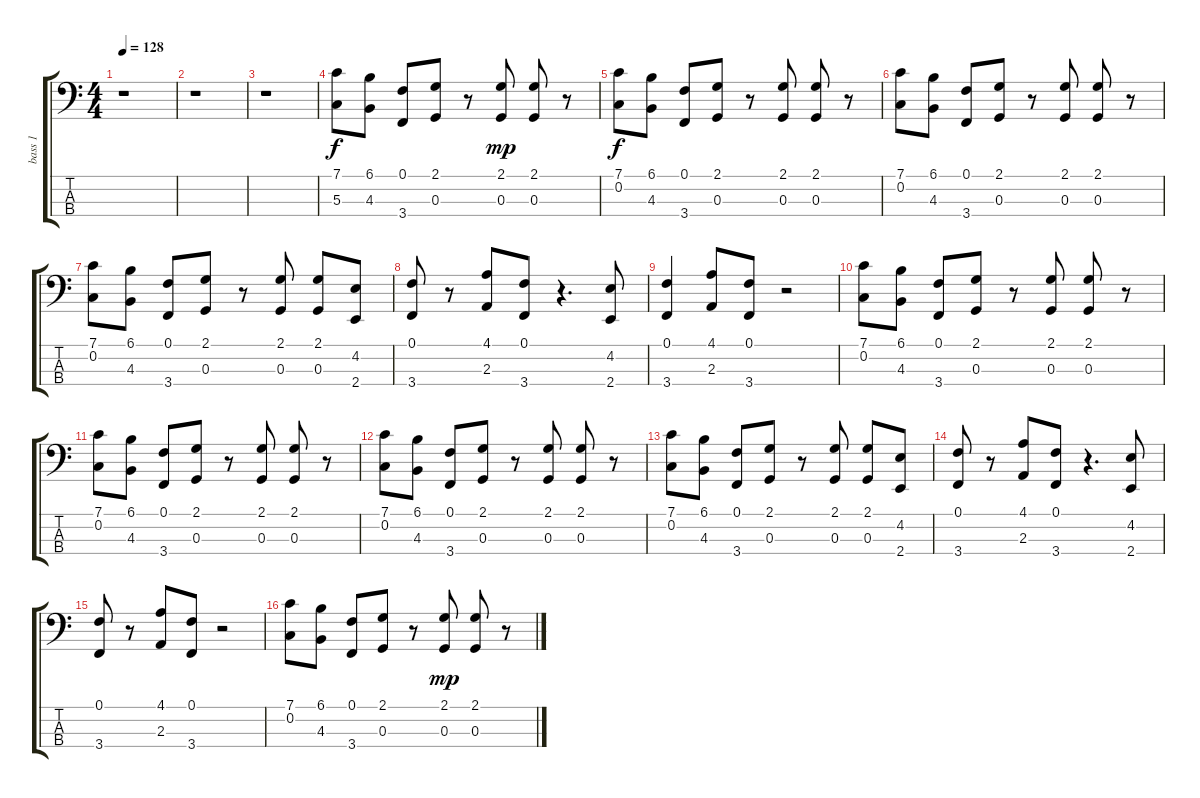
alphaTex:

\track ("bass 1" "bass 1") {instrument electricbasspick}
\staff {score tabs}
\tuning (F2 C2 G1 D1) {hide}
\ts (4 4)
\tempo 128
\clef f4
\ks c
r.1{dy f instrument electricbasspick} |
r.1 |
r.1 |
(7.1 5.3).8 (6.1 4.3).8 (0.1 3.4).8 (2.1 0.3).8 r.8 (2.1 0.3).8{dy mp} (2.1 0.3).8 r.8 |
(7.1 0.2).8{dy f} (6.1 4.3).8 (0.1 3.4).8 (2.1 0.3).8 r.8 (2.1 0.3).8 (2.1 0.3).8 r.8 |
(7.1 0.2).8 (6.1 4.3).8 (0.1 3.4).8 (2.1 0.3).8 r.8 (2.1 0.3).8 (2.1 0.3).8 r.8 |
(7.1 0.2).8 (6.1 4.3).8 (0.1 3.4).8 (2.1 0.3).8 r.8 (2.1 0.3).8 (2.1 0.3).8 (4.2 2.4).8 |
(0.1 3.4).8 r.8 (4.1 2.3).8 (0.1 3.4).8 r.4{d} (4.2 2.4).8 |
(0.1 3.4).4 (4.1 2.3).8 (0.1 3.4).8 r.2 |
(7.1 0.2).8 (6.1 4.3).8 (0.1 3.4).8 (2.1 0.3).8 r.8 (2.1 0.3).8 (2.1 0.3).8 r.8 |
(7.1 0.2).8 (6.1 4.3).8 (0.1 3.4).8 (2.1 0.3).8 r.8 (2.1 0.3).8 (2.1 0.3).8 r.8 |
(7.1 0.2).8 (6.1 4.3).8 (0.1 3.4).8 (2.1 0.3).8 r.8 (2.1 0.3).8 (2.1 0.3).8 r.8 |
(7.1 0.2).8 (6.1 4.3).8 (0.1 3.4).8 (2.1 0.3).8 r.8 (2.1 0.3).8 (2.1 0.3).8 (4.2 2.4).8 |
(0.1 3.4).8 r.8 (4.1 2.3).8 (0.1 3.4).8 r.4{d} (4.2 2.4).8 |
(0.1 3.4).8 r.8 (4.1 2.3).8 (0.1 3.4).8 r.2 |
(7.1 0.2).8 (6.1 4.3).8 (0.1 3.4).8 (2.1 0.3).8 r.8 (2.1 0.3).8{dy mp} (2.1 0.3).8 r.8
